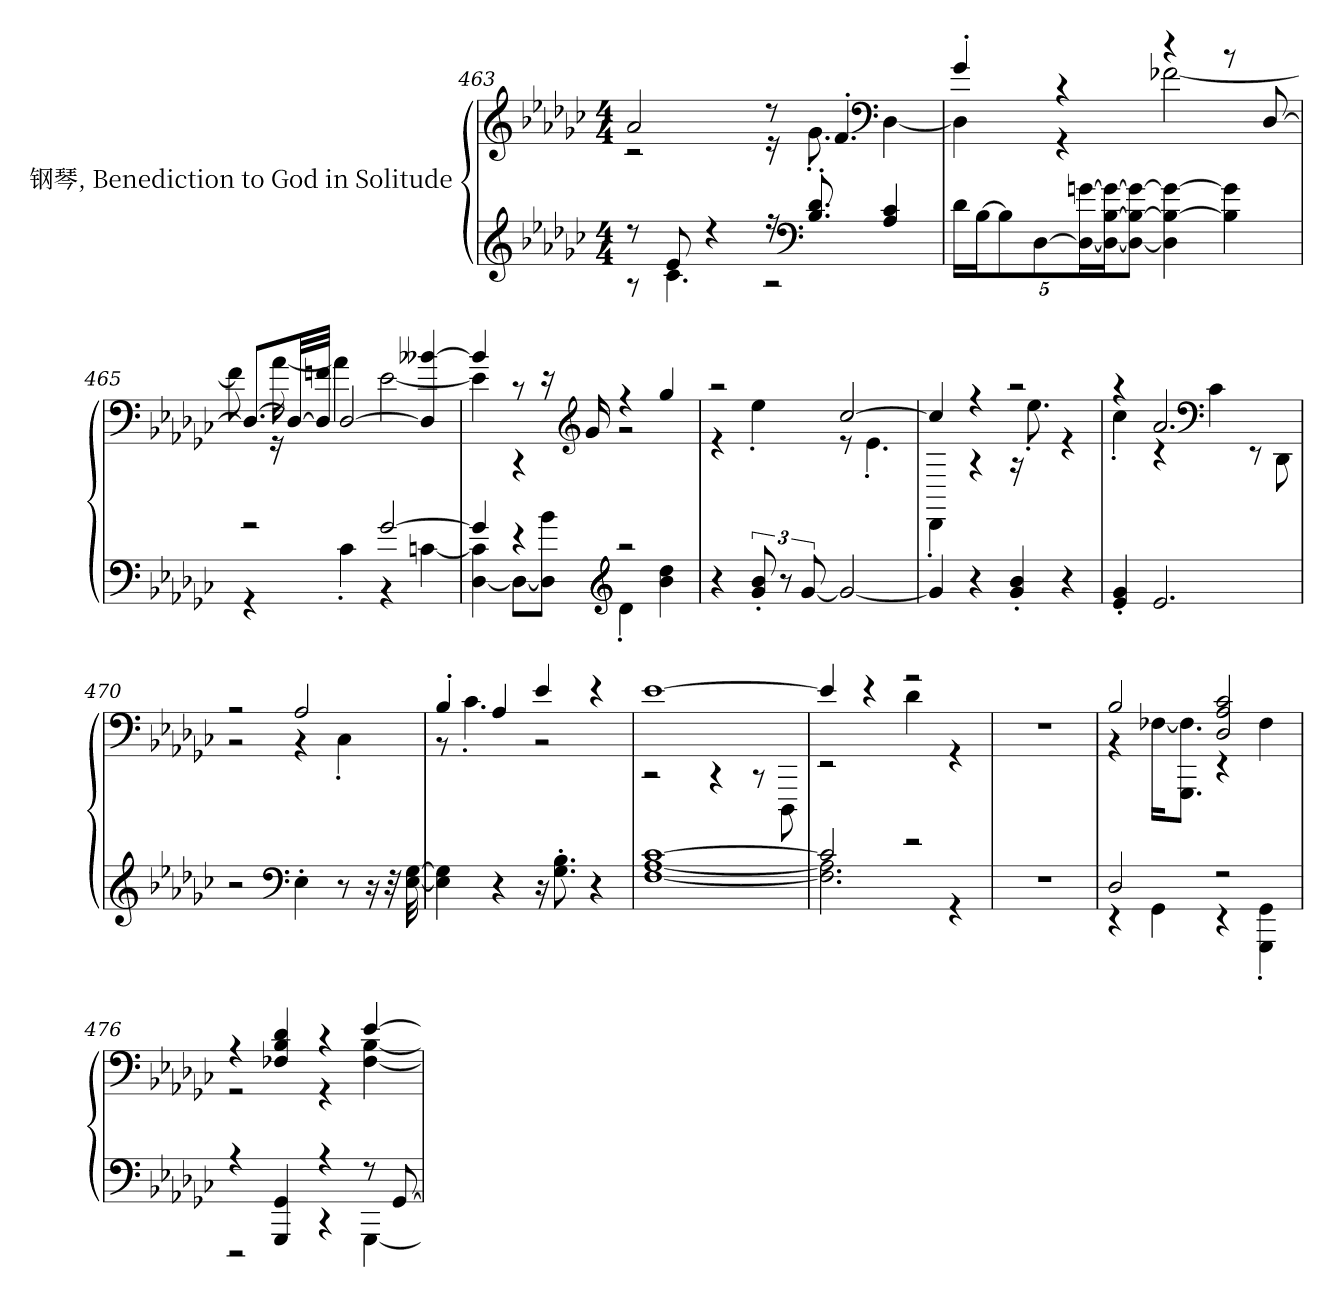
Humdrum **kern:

**kern	**kern
*part1	*part1
*staff2	*staff1
*I"钢琴, Benediction to God in Solitude	*
*clefG2	*clefG2
*k[b-e-a-d-g-c-]	*k[b-e-a-d-g-c-]
*M4/4	*M4/4
=463	=463
*^	*^
8r	8r	2a-/	2r
8e-/	4.c-\	.	.
4r	.	.	.
16r	2r	8r	16r
*clefF4	*	*	*
8.B-/' 8.d-/'	.	.	8.g-'\
.	.	4.f'/	.
*	*	*clefF4	*
4A-/ 4c-/	.	.	[4D-\
*v	*v	*	*
=464	=464	=464
*Xbrackettup	*	*
20d-\LL	4g-'/	4D-\]
[20B-\J	.	.
10B-\]	.	.
[10D-\	.	.
.	4r	4r
20D-\_ [20gn\L	.	.
20D-\_ [20B-\ 20g\_J	.	.
10D-\_ 10B-\_ 10g\_J	.	.
4D-\] 4B-\_ 4g\_	4r	[2f-X\
4B-\] 4g\]	8r	.
.	[8D-/	.
!!LO:LB:g=z	!!
=465	=465	=465
*^	*	*
2r	4r	8.D-/L_	8f-\]
.	.	.	16r
.	.	32D-/LL_	[16a-\
.	.	32D-/] 32fn/JJJ	.
.	4c-'\	[2D-/	4a-\]
[2g-/	4r	.	[2e-\
.	[4cn\	4D-/] [4b--X/	.
=466	=466	=466	=466
4g-/]	[4D-\ 4c\]	4b--/]	4e-\]
4r	8D-\L_	8r	4r
.	8D-\] 8b-\J	16r	.
*	*	*clefG2	*
.	.	16g-/	.
*clefG2	*	*	*
2r	4d-'\	4r	2r
.	4b-\ 4dd-\	4gg-/	.
*v	*v	*	*
=467	=467	=467
4r	2r	4r
*brackettup	*	*
12g-/' 12b-/'	.	4ee-'\
12r	.	.
[12g-/	.	.
2g-/_	[2cc-/	8r
.	.	4.e-'\
=468	=468	=468
4g-/]	4cc-/]	4DD-'\
4r	4r	4r
4g-/' 4b-/'	2r	16r
.	.	8.ee-'\
4r	.	4r
!!LO:LB:g=z	!!
=469	=469	=469
4e-/' 4g-/'	4r	4cc-'\
2.e-/	2.a-/	4r
*	*clefF4	*
.	.	4c-\
.	.	8r
.	.	8DD-\
=470	=470	=470
2r	2r	2r
*clefF4	*	*
4E-'\	2A-/	4r
8r	.	4C-'\
16r	.	.
32r	.	.
[32E-\ [32G-\	.	.
=471	=471	=471
4E-\] 4G-\]	4B-'/	8r
.	.	4.c-'\
4r	4A-/	.
16r	4e-/	2r
8.G-\' 8.B-\'	.	.
4r	4r	.
=472	=472	=472
*^	*	*
[1c-	[1F [1A-	[1e-	2r
.	.	.	4r
.	.	.	8r
.	.	.	8DDD-\
=473	=473	=473	=473
2c-/]	2.F\] 2.A-\]	4e-/]	2r
.	.	4r	.
2r	.	2r	4d-\
.	4r	.	4r
*v	*v	*	*
*	*v	*v
=474	=474
1r	1r
!!LO:PB:g=z
=475	=475
*^	*^
2D-/	4r	2B-/	4r
.	4GG-\	.	[16F-X\KL
.	.	.	8.GGG-\ 8.F-\]J
2r	4r	2D-/ 2A-/ 2c-/	4r
.	4GGG-\' 4GG-\'	.	4F-\
=476	=476	=476	=476
4r	2r	4r	2r
4GGG-/ 4GG-/	.	4F-X/ 4B-/ 4d-/	.
4r	4r	4r	4r
8r	[4GGG-\	[4e-/	[4F-\ [4B-\
[8GG-/	.	.	.
*v	*v	*	*
*	*v	*v
=	=
*-	*-
